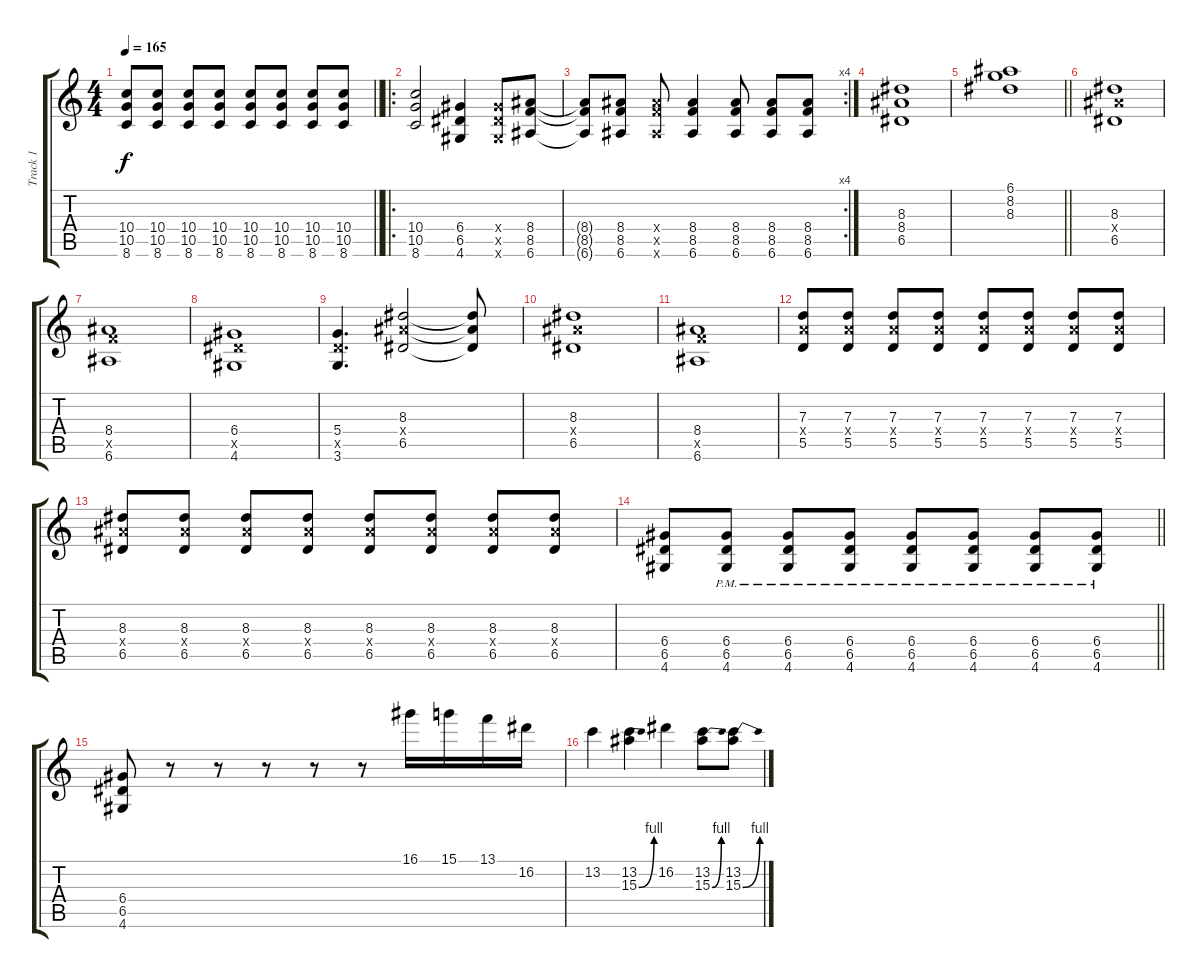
\track ("Track 1" "Track 1") {instrument overdrivenguitar}
\staff {score tabs}
\tuning (E4 B3 G3 D3 A2 E2) {hide}
\ts (4 4)
\tempo 165
\clef g2
\barLineRight lightlight
\ks c
(10.4{t} 10.5{t} 8.6{t}).8{dy f} (10.4 10.5 8.6).8 (10.4 10.5 8.6).8 (10.4 10.5 8.6).8 (10.4 10.5 8.6).8 (10.4 10.5 8.6).8 (10.4 10.5 8.6).8 (10.4 10.5 8.6).8 |
\ro
(10.4 10.5 8.6).2 (6.4 6.5 4.6).4 (6.4{x} 6.5{x} 4.6{x}).8 (8.4 8.5 6.6).8 |
\rc 4
(8.4{t} 8.5{t} 6.6{t}).8 (8.4 8.5 6.6).8 (8.4{x} 8.5{x} 6.6{x}).8 (8.4 8.5 6.6).4 (8.4 8.5 6.6).8 (8.4 8.5 6.6).8 (8.4 8.5 6.6).8 |
(8.3 8.4 6.5).1 |
\barLineRight lightlight
(6.1 8.2 8.3).1 |
(8.3 8.4{x} 6.5).1 |
(8.4 8.5{x} 6.6).1 |
(6.4 6.5{x} 4.6).1 |
(5.4 5.5{x} 3.6).4{d} (8.3 8.4{x} 6.5).2 (8.3{t} 8.4{t} 6.5{t}).8 |
(8.3 8.4{x} 6.5).1 |
(8.4 8.5{x} 6.6).1 |
(7.3 7.4{x} 5.5).8 (7.3 7.4{x} 5.5).8 (7.3 7.4{x} 5.5).8 (7.3 7.4{x} 5.5).8 (7.3 7.4{x} 5.5).8 (7.3 7.4{x} 5.5).8 (7.3 7.4{x} 5.5).8 (7.3 7.4{x} 5.5).8 |
(8.3 8.4{x} 6.5).8 (8.3 8.4{x} 6.5).8 (8.3 8.4{x} 6.5).8 (8.3 8.4{x} 6.5).8 (8.3 8.4{x} 6.5).8 (8.3 8.4{x} 6.5).8 (8.3 8.4{x} 6.5).8 (8.3 8.4{x} 6.5).8 |
\barLineRight lightlight
(6.4 6.5 4.6).8 (6.4{pm} 6.5{pm} 4.6{pm}).8 (6.4{pm} 6.5{pm} 4.6{pm}).8 (6.4{pm} 6.5{pm} 4.6{pm}).8 (6.4{pm} 6.5{pm} 4.6{pm}).8 (6.4{pm} 6.5{pm} 4.6{pm}).8 (6.4{pm} 6.5{pm} 4.6{pm}).8 (6.4{pm} 6.5{pm} 4.6{pm}).8 |
(6.4 6.5 4.6).8 r.8 r.8 r.8 r.8 r.8 16.1.16 15.1.16 13.1.16 16.2.16 |
13.2.4 (13.2 15.3{be (bend 0 0 60 4)}).4 16.2.4 (13.2 15.3{be (bend 0 0 60 4)}).8 (13.2 15.3{be (bend 0 0 60 4)}).8
